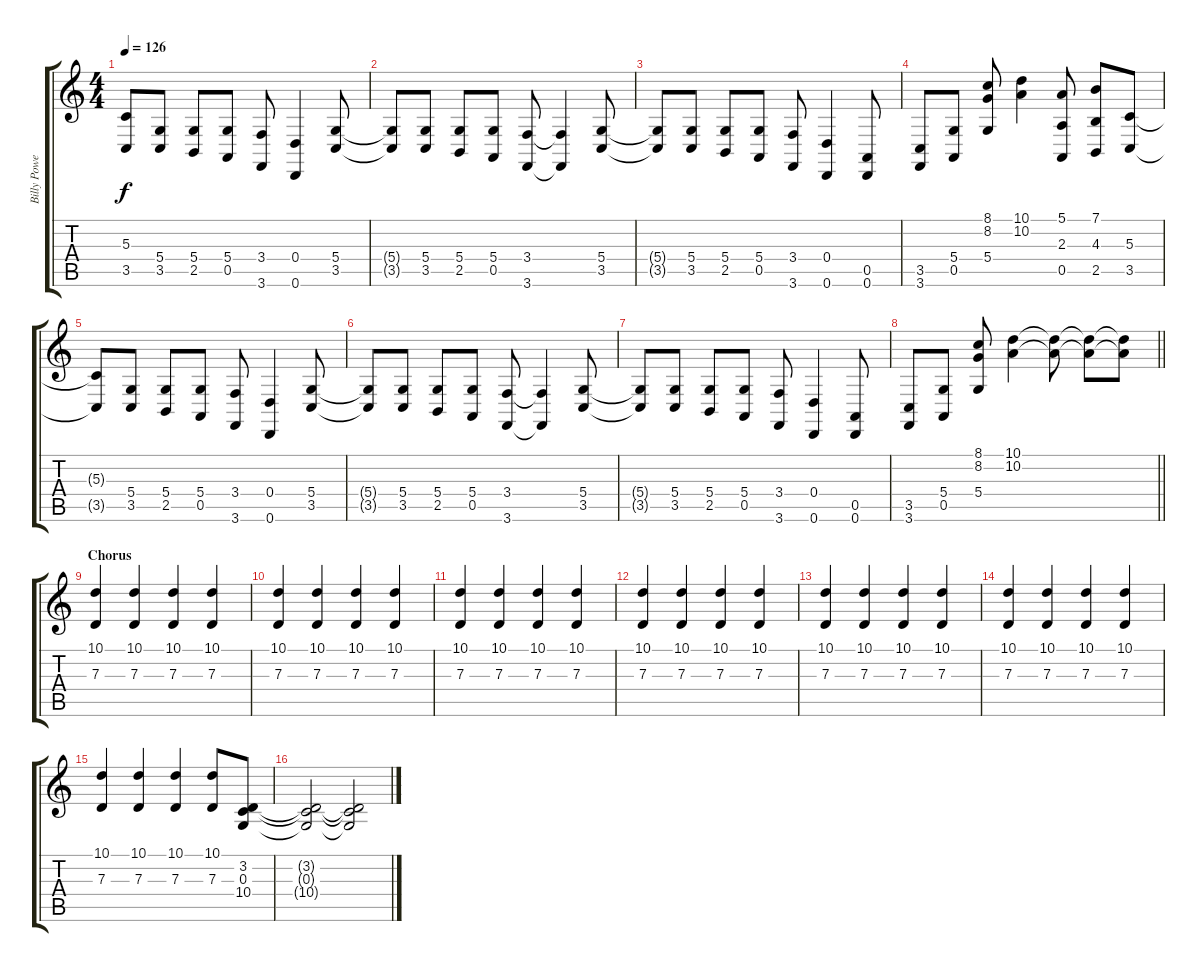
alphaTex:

\track ("Billy Powell - Piano" "Billy Powe") {instrument acousticgrandpiano}
\staff {score tabs}
\tuning (E4 B3 G3 D3 A2 D2) {hide}
\ts (4 4)
\tempo 126
\clef g2
\ks c
(5.3{t} 3.5{t}).8{dy f} (5.4 3.5).8 (5.4 2.5).8 (5.4 0.5).8 (3.4 3.6).8 (0.4 0.6).4 (5.4 3.5).8 |
(5.4{t} 3.5{t}).8 (5.4 3.5).8 (5.4 2.5).8 (5.4 0.5).8 (3.4 3.6).8 (3.4{t} 3.6{t}).4 (5.4 3.5).8 |
(5.4{t} 3.5{t}).8 (5.4 3.5).8 (5.4 2.5).8 (5.4 0.5).8 (3.4 3.6).8 (0.4 0.6).4 (0.5 0.6).8 |
(3.5 3.6).8 (5.4 0.5).8 (8.1 8.2 5.4).8 (10.1 10.2).4 (5.1 2.3 0.5).8 (7.1 4.3 2.5).8 (5.3 3.5).8 |
(5.3{t} 3.5{t}).8 (5.4 3.5).8 (5.4 2.5).8 (5.4 0.5).8 (3.4 3.6).8 (0.4 0.6).4 (5.4 3.5).8 |
(5.4{t} 3.5{t}).8 (5.4 3.5).8 (5.4 2.5).8 (5.4 0.5).8 (3.4 3.6).8 (3.4{t} 3.6{t}).4 (5.4 3.5).8 |
(5.4{t} 3.5{t}).8 (5.4 3.5).8 (5.4 2.5).8 (5.4 0.5).8 (3.4 3.6).8 (0.4 0.6).4 (0.5 0.6).8 |
\barLineRight lightlight
(3.5 3.6).8 (5.4 0.5).8 (8.1 8.2 5.4).8 (10.1 10.2).4 (10.1{t} 10.2{t}).8 (10.1{t} 10.2{t}).8 (10.1{t} 10.2{t}).8 |
\section ("" "Chorus")
(10.1 7.3).4 (10.1 7.3).4 (10.1 7.3).4 (10.1 7.3).4 |
(10.1 7.3).4 (10.1 7.3).4 (10.1 7.3).4 (10.1 7.3).4 |
(10.1 7.3).4 (10.1 7.3).4 (10.1 7.3).4 (10.1 7.3).4 |
(10.1 7.3).4 (10.1 7.3).4 (10.1 7.3).4 (10.1 7.3).4 |
(10.1 7.3).4 (10.1 7.3).4 (10.1 7.3).4 (10.1 7.3).4 |
(10.1 7.3).4 (10.1 7.3).4 (10.1 7.3).4 (10.1 7.3).4 |
(10.1 7.3).4 (10.1 7.3).4 (10.1 7.3).4 (10.1 7.3).8 (3.2 0.3 10.4).8 |
(3.2{t} 0.3{t} 10.4{t}).2 (3.2{t} 0.3{t} 10.4{t}).2
